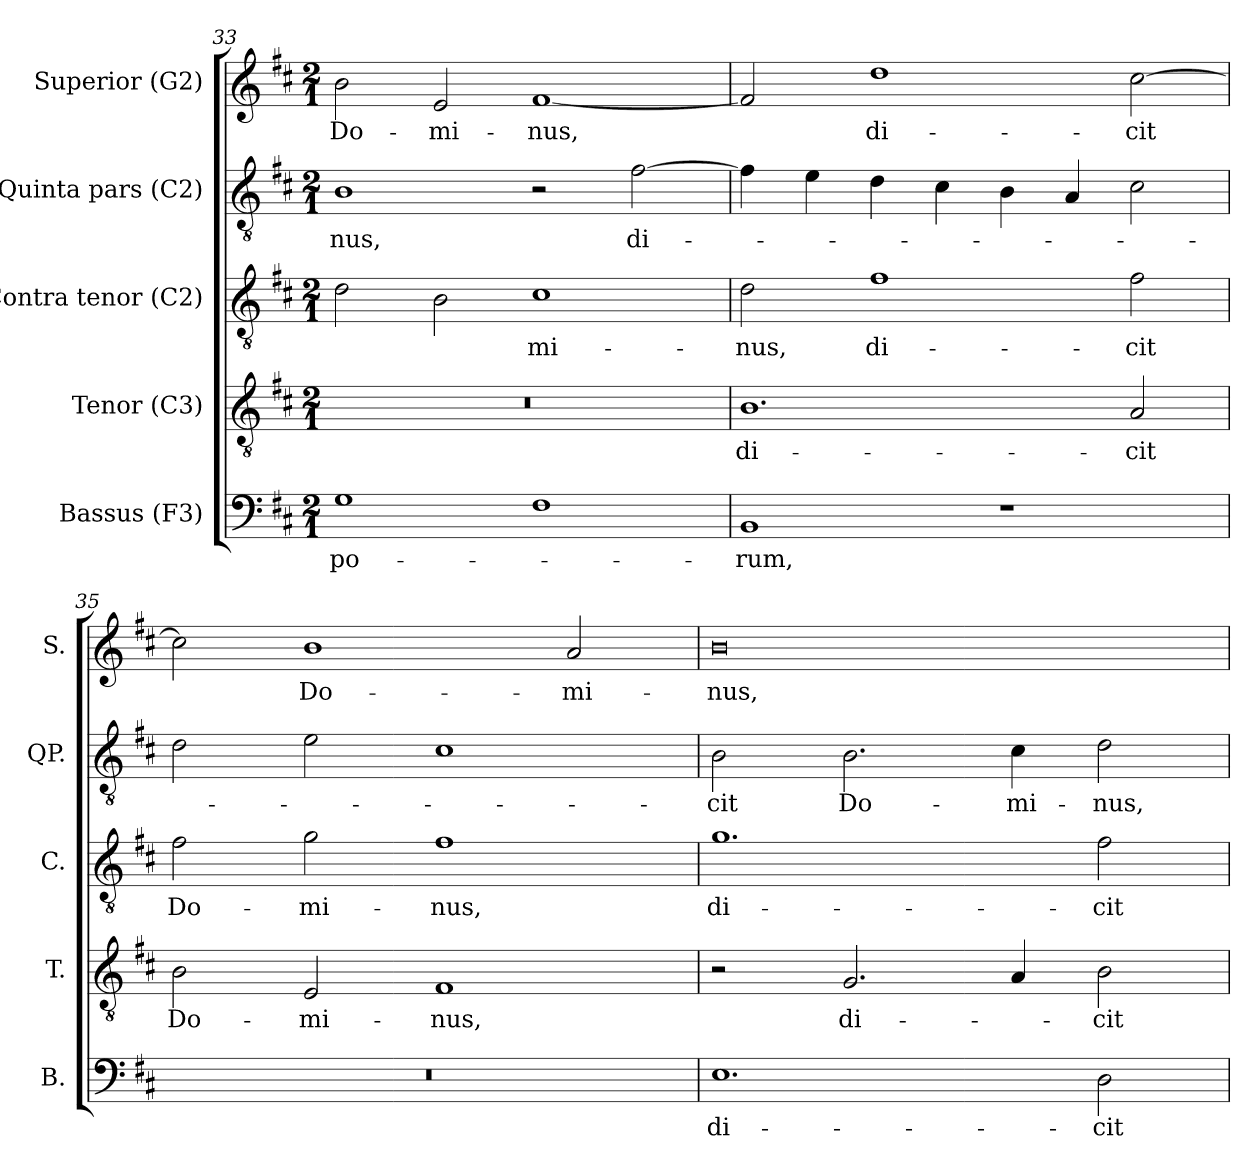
**kern	**text	**kern	**text	**kern	**text	**kern	**text	**kern	**text
*part5	*part5	*part4	*part4	*part3	*part3	*part2	*part2	*part1	*part1
*staff5	*staff5	*staff4	*staff4	*staff3	*staff3	*staff2	*staff2	*staff1	*staff1
*I"Bassus (F3)	*	*I"Tenor (C3)	*	*I"Contra tenor (C2)	*	*I"Quinta pars (C2)	*	*I"Superior (G2)	*
*I'B.	*	*I'T.	*	*I'C.	*	*I'QP.	*	*I'S.	*
!!LO:LB:g=z
*clefF4	*	*clefGv2	*	*clefGv2	*	*clefGv2	*	*clefG2	*
*	*	*ITrd7c12	*	*ITrd7c12	*	*ITrd7c12	*	*	*
*k[f#c#]	*	*k[f#c#]	*	*k[f#c#]	*	*k[f#c#]	*	*k[f#c#]	*
*D:	*	*D:	*	*D:	*	*D:	*	*D:	*
*M2/1	*	*M2/1	*	*M2/1	*	*M2/1	*	*M2/1	*
=33	=33	=33	=33	=33	=33	=33	=33	=33	=33
!	!LO:LY:b:color=#000000	!LO:N:vis=1	!	!	!	!	!	!	!
!	!	!	!	!	!	!	!LO:LY:b:color=#000000	!	!
!	!	!	!	!	!	!	!	!	!LO:LY:b:color=#000000
1Gi	-po-	0r	.	2Di\	.	1BBi	-nus,	2bi\	Do-
!	!	!	!	!	!	!	!	!	!LO:LY:b:color=#000000
.	.	.	.	2BBi\	.	.	.	2ei/	-mi-
!	!	!	!	!	!LO:LY:b:color=#000000	!	!	!	!
!	!	!	!	!	!	!	!	!	!LO:LY:b:color=#000000
1F#i	.	.	.	1C#i	-mi-	2r	.	[1f#i	-nus,
!	!	!	!	!	!	!	!LO:LY:b:color=#000000	!	!
.	.	.	.	.	.	[2F#i\	di-	.	.
=34	=34	=34	=34	=34	=34	=34	=34	=34	=34
!	!LO:LY:b:color=#000000	!	!	!	!	!	!	!	!
!	!	!	!LO:LY:b:color=#000000	!	!	!	!	!	!
!	!	!	!	!	!LO:LY:b:color=#000000	!	!	!	!
1BBi	-rum,	1.BBi	di-	2Di\	-nus,	4F#i\]	.	2f#i/]	.
.	.	.	.	.	.	4Ei\	.	.	.
!	!	!	!	!	!LO:LY:b:color=#000000	!	!	!	!
!	!	!	!	!	!	!	!	!	!LO:LY:b:color=#000000
.	.	.	.	1F#i	di-	4Di\	.	1ddi	di-
.	.	.	.	.	.	4C#i\	.	.	.
1r	.	.	.	.	.	4BBi\	.	.	.
.	.	.	.	.	.	4AAi/	.	.	.
!	!	!	!LO:LY:b:color=#000000	!	!	!	!	!	!
!	!	!	!	!	!LO:LY:b:color=#000000	!	!	!	!
!	!	!	!	!	!	!	!	!	!LO:LY:b:color=#000000
.	.	2AAi/	-cit	2F#i\	-cit	2C#i\	.	[2cc#i\	-cit
=35	=35	=35	=35	=35	=35	=35	=35	=35	=35
!LO:N:vis=1	!	!	!	!	!	!	!	!	!
!	!	!	!LO:LY:b:color=#000000	!	!	!	!	!	!
!	!	!	!	!	!LO:LY:b:color=#000000	!	!	!	!
0r	.	2BBi\	Do-	2F#i\	Do-	2Di\	.	2cc#i\]	.
!	!	!	!LO:LY:b:color=#000000	!	!	!	!	!	!
!	!	!	!	!	!LO:LY:b:color=#000000	!	!	!	!
!	!	!	!	!	!	!	!	!	!LO:LY:b:color=#000000
.	.	2EEi/	-mi-	2Gi\	-mi-	2Ei\	.	1bi	Do-
!	!	!	!LO:LY:b:color=#000000	!	!	!	!	!	!
!	!	!	!	!	!LO:LY:b:color=#000000	!	!	!	!
.	.	1FF#i	-nus,	1F#i	-nus,	1C#i	.	.	.
!	!	!	!	!	!	!	!	!	!LO:LY:b:color=#000000
.	.	.	.	.	.	.	.	2ai/	-mi-
=36	=36	=36	=36	=36	=36	=36	=36	=36	=36
!	!LO:LY:b:color=#000000	!	!	!	!	!	!	!	!
!	!	!	!	!	!LO:LY:b:color=#000000	!	!	!	!
!	!	!	!	!	!	!	!LO:LY:b:color=#000000	!	!
!	!	!	!	!	!	!	!	!	!LO:LY:b:color=#000000
1.Ei	di-	2r	.	1.Gi	di-	2BBi\	-cit	0bi	-nus,
!	!	!	!LO:LY:b:color=#000000	!	!	!	!	!	!
!	!	!	!	!	!	!	!LO:LY:b:color=#000000	!	!
.	.	2.GGi/	di-	.	.	2.BBi\	Do-	.	.
!	!	!	!	!	!	!	!LO:LY:b:color=#000000	!	!
.	.	4AAi/	.	.	.	4C#i\	-mi-	.	.
!	!LO:LY:b:color=#000000	!	!	!	!	!	!	!	!
!	!	!	!LO:LY:b:color=#000000	!	!	!	!	!	!
!	!	!	!	!	!LO:LY:b:color=#000000	!	!	!	!
!	!	!	!	!	!	!	!LO:LY:b:color=#000000	!	!
2Di\	-cit	2BBi\	-cit	2F#i\	-cit	2Di\	-nus,	.	.
=	=	=	=	=	=	=	=	=	=
*-	*-	*-	*-	*-	*-	*-	*-	*-	*-
